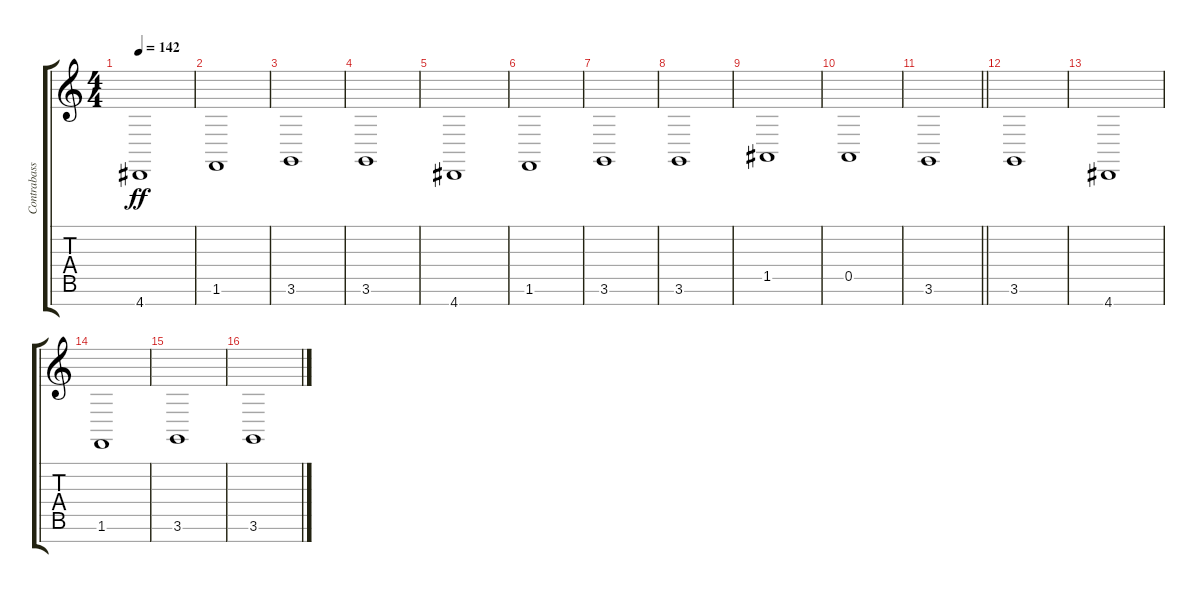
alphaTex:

\track ("Contrabass" "Contrabass") {instrument stringensemble1}
\staff {score tabs}
\tuning (E4 B3 G3 D3 A2 E2 B1) {hide}
\ts (4 4)
\tempo 142
\clef g2
\ks c
4.7.1{dy ff} |
1.6.1 |
3.6.1 |
3.6.1 |
4.7.1 |
1.6.1 |
3.6.1 |
3.6.1 |
1.5.1 |
0.5.1 |
\barLineRight lightlight
3.6.1 |
3.6.1 |
4.7.1 |
1.6.1 |
3.6.1 |
3.6.1
